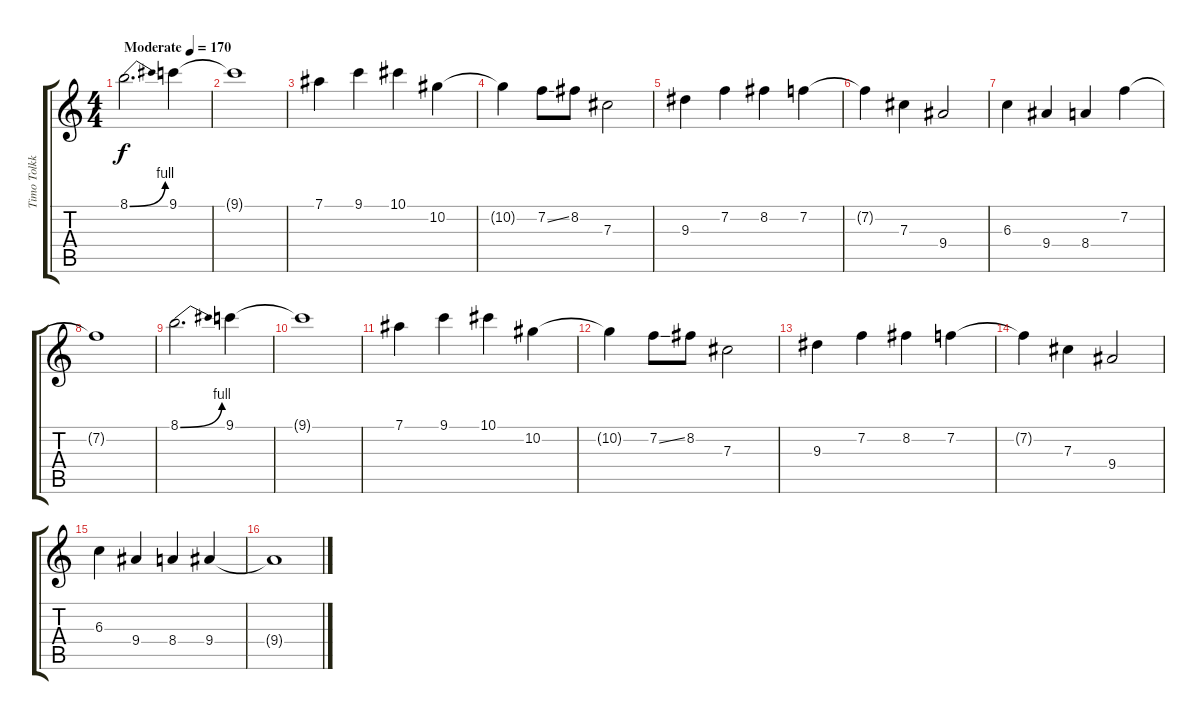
\track ("Timo Tolkki" "Timo Tolkk") {instrument overdrivenguitar}
\staff {score tabs}
\tuning (Eb4 Bb3 Gb3 Db3 Ab2 Eb2) {hide}
\ts (4 4)
\tempo (170 "Moderate")
\clef g2
\ks c
8.1{be (bend 0 0 60 4)}.2{d dy f instrument overdrivenguitar} 9.1.4 |
9.1{t}.1 |
7.1.4 9.1.4 10.1.4 10.2.4 |
10.2{t}.4 7.2{ss}.8 8.2.8 7.3.2 |
9.3.4 7.2.4 8.2.4 7.2.4 |
7.2{t}.4 7.3.4 9.4.2 |
6.3.4 9.4.4 8.4.4 7.2.4 |
7.2{t}.1 |
8.1{be (bend 0 0 60 4)}.2{d} 9.1.4 |
9.1{t}.1 |
7.1.4 9.1.4 10.1.4 10.2.4 |
10.2{t}.4 7.2{ss}.8 8.2.8 7.3.2 |
9.3.4 7.2.4 8.2.4 7.2.4 |
7.2{t}.4 7.3.4 9.4.2 |
6.3.4 9.4.4 8.4.4 9.4.4 |
9.4{t}.1
